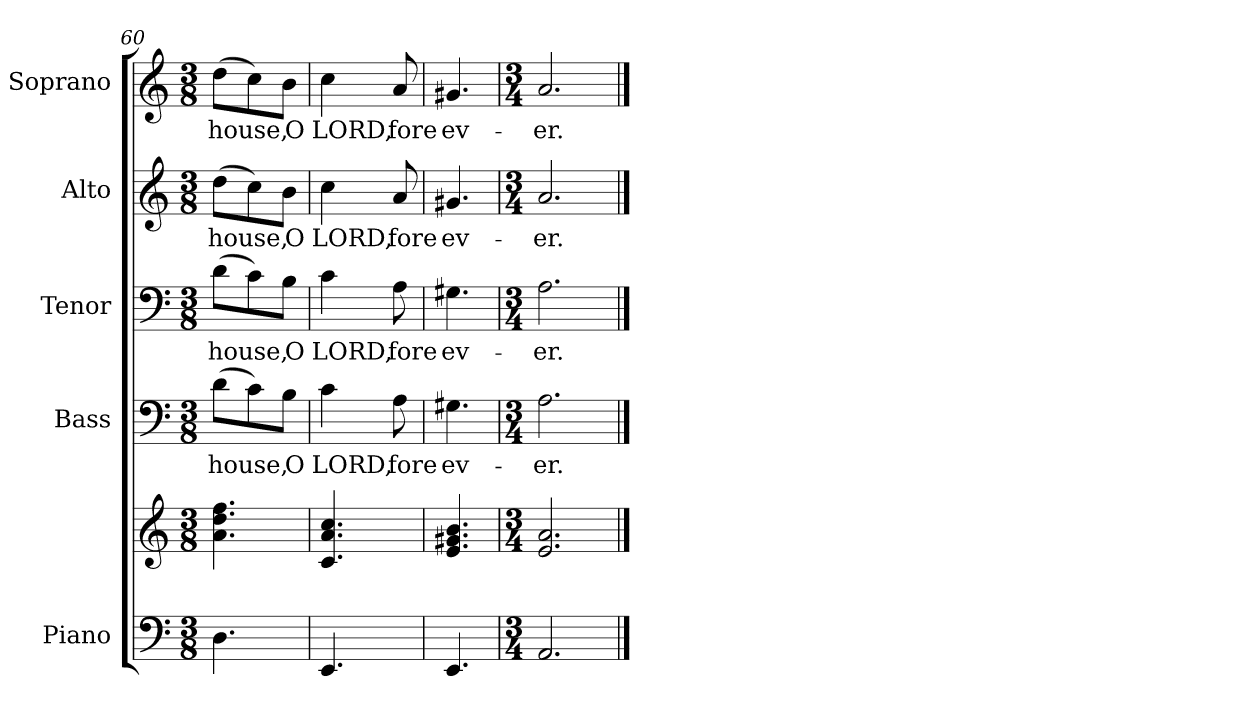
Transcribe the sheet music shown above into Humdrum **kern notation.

**kern	**kern	**kern	**text	**kern	**text	**kern	**text	**kern	**text
*part5	*part5	*part4	*part4	*part3	*part3	*part2	*part2	*part1	*part1
*staff6	*staff5	*staff4	*staff4	*staff3	*staff3	*staff2	*staff2	*staff1	*staff1
*I"Piano	*	*I"Bass	*	*I"Tenor	*	*I"Alto	*	*I"Soprano	*
*I'Pno.	*	*I'B.	*	*I'T.	*	*I'A.	*	*I'S.	*
*clefF4	*clefG2	*clefF4	*	*clefF4	*	*clefG2	*	*clefG2	*
*k[]	*k[]	*k[]	*	*k[]	*	*k[]	*	*k[]	*
*C:	*C:	*C:	*	*C:	*	*C:	*	*C:	*
*M3/8	*M3/8	*M3/8	*	*M3/8	*	*M3/8	*	*M3/8	*
=60	=60	=60	=60	=60	=60	=60	=60	=60	=60
!	!	!	!LO:LY:b:color=#000000	!	!	!	!	!	!
!	!	!	!	!	!LO:LY:b:color=#000000	!	!	!	!
!	!	!	!	!	!	!	!LO:LY:b:color=#000000	!	!
!	!	!	!	!	!	!	!	!	!LO:LY:b:color=#000000
4.Di\	4.ai\ 4.ddi 4.ffi	(8di\L	house,	(8di\L	house,	(8ddi\L	house,	(8ddi\L	house,
.	.	8ci\)	.	8ci\)	.	8cci\)	.	8cci\)	.
!	!	!	!LO:LY:b:color=#000000	!	!	!	!	!	!
!	!	!	!	!	!LO:LY:b:color=#000000	!	!	!	!
!	!	!	!	!	!	!	!LO:LY:b:color=#000000	!	!
!	!	!	!	!	!	!	!	!	!LO:LY:b:color=#000000
.	.	8Bi\J	O	8Bi\J	O	8bi\J	O	8bi\J	O
!!LO:PB:g=z
=61	=61	=61	=61	=61	=61	=61	=61	=61	=61
!	!	!	!LO:LY:b:color=#000000	!	!	!	!	!	!
!	!	!	!	!	!LO:LY:b:color=#000000	!	!	!	!
!	!	!	!	!	!	!	!LO:LY:b:color=#000000	!	!
!	!	!	!	!	!	!	!	!	!LO:LY:b:color=#000000
4.EEi/	4.ci/ 4.ai 4.cci	4ci\	LORD,	4ci\	LORD,	4cci\	LORD,	4cci\	LORD,
!	!	!	!LO:LY:b:color=#000000	!	!	!	!	!	!
!	!	!	!	!	!LO:LY:b:color=#000000	!	!	!	!
!	!	!	!	!	!	!	!LO:LY:b:color=#000000	!	!
!	!	!	!	!	!	!	!	!	!LO:LY:b:color=#000000
.	.	8Ai\	fore	8Ai\	fore	8ai/	fore	8ai/	fore
=62	=62	=62	=62	=62	=62	=62	=62	=62	=62
!	!	!	!LO:LY:b:color=#000000	!	!	!	!	!	!
!	!	!	!	!	!LO:LY:b:color=#000000	!	!	!	!
!	!	!	!	!	!	!	!LO:LY:b:color=#000000	!	!
!	!	!	!	!	!	!	!	!	!LO:LY:b:color=#000000
4.EEi/	4.ei/ 4.g#Xi 4.bi	4.G#Xi\	ev-	4.G#Xi\	ev-	4.g#Xi/	ev-	4.g#Xi/	ev-
=63	=63	=63	=63	=63	=63	=63	=63	=63	=63
*M3/4	*M3/4	*M3/4	*	*M3/4	*	*M3/4	*	*M3/4	*
!	!	!	!LO:LY:b:color=#000000	!	!	!	!	!	!
!	!	!	!	!	!LO:LY:b:color=#000000	!	!	!	!
!	!	!	!	!	!	!	!LO:LY:b:color=#000000	!	!
!	!	!	!	!	!	!	!	!	!LO:LY:b:color=#000000
2.AAi/	2.ei/ 2.ai	2.Ai\	-er.	2.Ai\	-er.	2.ai/	-er.	2.ai/	-er.
==	==	==	==	==	==	==	==	==	==
*-	*-	*-	*-	*-	*-	*-	*-	*-	*-
